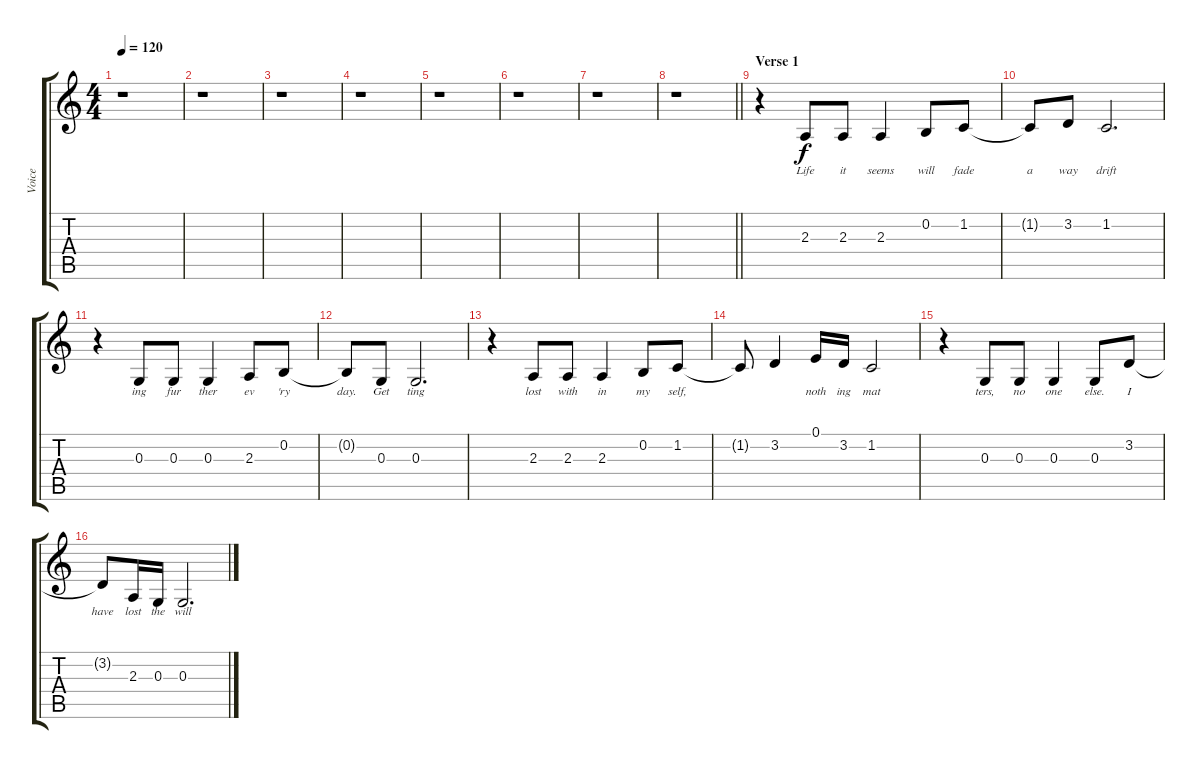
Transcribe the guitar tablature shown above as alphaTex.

\track ("Voice" "Voice") {instrument lead6voice}
\staff {score tabs}
\tuning (E4 B3 G3 D3 A2 E2) {hide}
\ts (4 4)
\tempo 120
\clef g2
\ks c
r.1{dy f} |
r.1 |
r.1 |
r.1 |
r.1 |
r.1 |
r.1 |
\barLineRight lightlight
r.1 |
\section ("" "Verse 1")
\ks aminor
r.4 2.3.8{lyrics (0 "Life") lyrics (1 "") lyrics (2 "") lyrics (3 "") lyrics (4 "")} 2.3.8{lyrics (0 "it") lyrics (1 "") lyrics (2 "") lyrics (3 "") lyrics (4 "")} 2.3.4{lyrics (0 "seems") lyrics (1 "") lyrics (2 "") lyrics (3 "") lyrics (4 "")} 0.2.8{lyrics (0 "will") lyrics (1 "") lyrics (2 "") lyrics (3 "") lyrics (4 "")} 1.2.8{lyrics (0 "fade") lyrics (1 "") lyrics (2 "") lyrics (3 "") lyrics (4 "")} |
1.2{t}.8{lyrics (0 "a") lyrics (1 "") lyrics (2 "") lyrics (3 "") lyrics (4 "")} 3.2.8{lyrics (0 "way") lyrics (1 "") lyrics (2 "") lyrics (3 "") lyrics (4 "")} 1.2.2{d lyrics (0 "drift") lyrics (1 "") lyrics (2 "") lyrics (3 "") lyrics (4 "")} |
r.4 0.3.8{lyrics (0 "ing") lyrics (1 "") lyrics (2 "") lyrics (3 "") lyrics (4 "")} 0.3.8{lyrics (0 "fur") lyrics (1 "") lyrics (2 "") lyrics (3 "") lyrics (4 "")} 0.3.4{lyrics (0 "ther") lyrics (1 "") lyrics (2 "") lyrics (3 "") lyrics (4 "")} 2.3.8{lyrics (0 "ev") lyrics (1 "") lyrics (2 "") lyrics (3 "") lyrics (4 "")} 0.2.8{lyrics (0 "'ry") lyrics (1 "") lyrics (2 "") lyrics (3 "") lyrics (4 "")} |
0.2{t}.8{lyrics (0 "day.") lyrics (1 "") lyrics (2 "") lyrics (3 "") lyrics (4 "")} 0.3.8{lyrics (0 "Get") lyrics (1 "") lyrics (2 "") lyrics (3 "") lyrics (4 "")} 0.3.2{d lyrics (0 "ting") lyrics (1 "") lyrics (2 "") lyrics (3 "") lyrics (4 "")} |
r.4 2.3.8{lyrics (0 "lost") lyrics (1 "") lyrics (2 "") lyrics (3 "") lyrics (4 "")} 2.3.8{lyrics (0 "with") lyrics (1 "") lyrics (2 "") lyrics (3 "") lyrics (4 "")} 2.3.4{lyrics (0 "in") lyrics (1 "") lyrics (2 "") lyrics (3 "") lyrics (4 "")} 0.2.8{lyrics (0 "my") lyrics (1 "") lyrics (2 "") lyrics (3 "") lyrics (4 "")} 1.2.8{lyrics (0 "self,") lyrics (1 "") lyrics (2 "") lyrics (3 "") lyrics (4 "")} |
1.2{t}.8{lyrics (0 "") lyrics (1 "") lyrics (2 "") lyrics (3 "") lyrics (4 "")} 3.2.4{lyrics (0 "") lyrics (1 "") lyrics (2 "") lyrics (3 "") lyrics (4 "")} 0.1.16{lyrics (0 "noth") lyrics (1 "") lyrics (2 "") lyrics (3 "") lyrics (4 "")} 3.2.16{lyrics (0 "ing") lyrics (1 "") lyrics (2 "") lyrics (3 "") lyrics (4 "")} 1.2.2{lyrics (0 "mat") lyrics (1 "") lyrics (2 "") lyrics (3 "") lyrics (4 "")} |
r.4 0.3.8{lyrics (0 "ters,") lyrics (1 "") lyrics (2 "") lyrics (3 "") lyrics (4 "")} 0.3.8{lyrics (0 "no") lyrics (1 "") lyrics (2 "") lyrics (3 "") lyrics (4 "")} 0.3.4{lyrics (0 "one") lyrics (1 "") lyrics (2 "") lyrics (3 "") lyrics (4 "")} 0.3.8{lyrics (0 "else.") lyrics (1 "") lyrics (2 "") lyrics (3 "") lyrics (4 "")} 3.2.8{lyrics (0 "I") lyrics (1 "") lyrics (2 "") lyrics (3 "") lyrics (4 "")} |
3.2{t}.8{lyrics (0 "have") lyrics (1 "") lyrics (2 "") lyrics (3 "") lyrics (4 "")} 2.3.16{lyrics (0 "lost") lyrics (1 "") lyrics (2 "") lyrics (3 "") lyrics (4 "")} 0.3.16{lyrics (0 "the") lyrics (1 "") lyrics (2 "") lyrics (3 "") lyrics (4 "")} 0.3.2{d lyrics (0 "will") lyrics (1 "") lyrics (2 "") lyrics (3 "") lyrics (4 "")}
